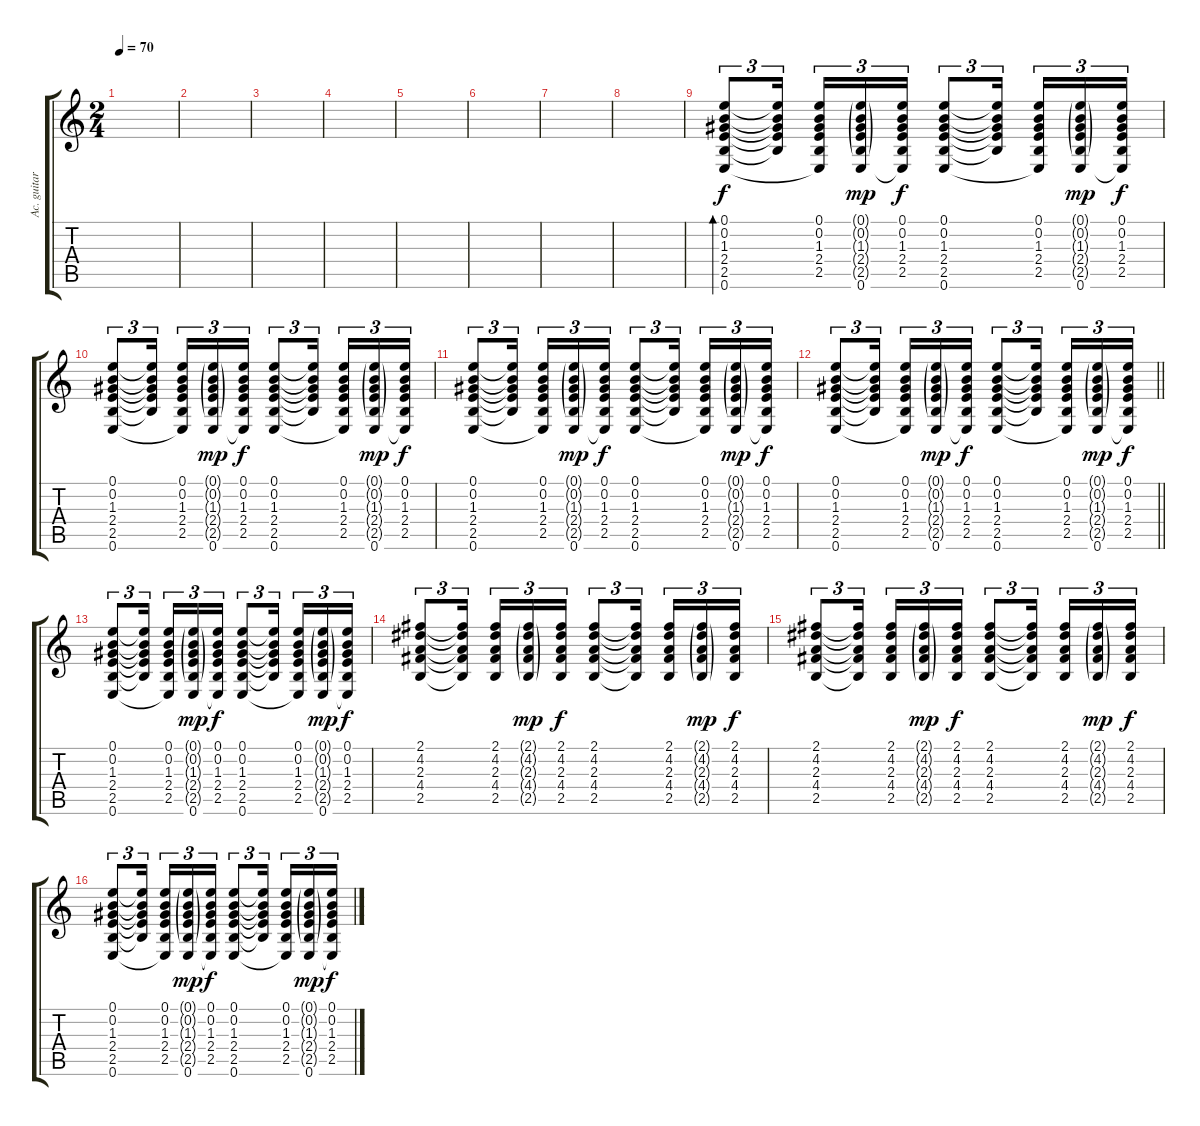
\track ("Ac. guitar (Ак. гитара)" "Ac. guitar") {instrument acousticguitarsteel}
\staff {score tabs}
\tuning (E4 B3 G3 D3 A2 E2) {hide}
\ts (2 4)
\tempo 70
\clef g2
\ks c
|
|
|
|
|
|
|
|
(0.1 0.2 1.3 2.4 2.5 0.6).8{tu (3 2) bd 60} (0.1{t} 0.2{t} 1.3{t} 2.4{t} 2.5{t}).16{tu (3 2)} (0.1 0.2 1.3 2.4 2.5 0.6{t}).16{tu (3 2)} (0.1{g} 0.2{g} 1.3{g} 2.4{g} 2.5{g} 0.6).16{tu (3 2) dy mp} (0.1 0.2 1.3 2.4 2.5 0.6{t}).16{tu (3 2) dy f} (0.1 0.2 1.3 2.4 2.5 0.6).8{tu (3 2)} (0.1{t} 0.2{t} 1.3{t} 2.4{t} 2.5{t}).16{tu (3 2)} (0.1 0.2 1.3 2.4 2.5 0.6{t}).16{tu (3 2)} (0.1{g} 0.2{g} 1.3{g} 2.4{g} 2.5{g} 0.6).16{tu (3 2) dy mp} (0.1 0.2 1.3 2.4 2.5 0.6{t}).16{tu (3 2) dy f} |
(0.1 0.2 1.3 2.4 2.5 0.6).8{tu (3 2)} (0.1{t} 0.2{t} 1.3{t} 2.4{t} 2.5{t}).16{tu (3 2)} (0.1 0.2 1.3 2.4 2.5 0.6{t}).16{tu (3 2)} (0.1{g} 0.2{g} 1.3{g} 2.4{g} 2.5{g} 0.6).16{tu (3 2) dy mp} (0.1 0.2 1.3 2.4 2.5 0.6{t}).16{tu (3 2) dy f} (0.1 0.2 1.3 2.4 2.5 0.6).8{tu (3 2)} (0.1{t} 0.2{t} 1.3{t} 2.4{t} 2.5{t}).16{tu (3 2)} (0.1 0.2 1.3 2.4 2.5 0.6{t}).16{tu (3 2)} (0.1{g} 0.2{g} 1.3{g} 2.4{g} 2.5{g} 0.6).16{tu (3 2) dy mp} (0.1 0.2 1.3 2.4 2.5 0.6{t}).16{tu (3 2) dy f} |
(0.1 0.2 1.3 2.4 2.5 0.6).8{tu (3 2)} (0.1{t} 0.2{t} 1.3{t} 2.4{t} 2.5{t}).16{tu (3 2)} (0.1 0.2 1.3 2.4 2.5 0.6{t}).16{tu (3 2)} (0.1{g} 0.2{g} 1.3{g} 2.4{g} 2.5{g} 0.6).16{tu (3 2) dy mp} (0.1 0.2 1.3 2.4 2.5 0.6{t}).16{tu (3 2) dy f} (0.1 0.2 1.3 2.4 2.5 0.6).8{tu (3 2)} (0.1{t} 0.2{t} 1.3{t} 2.4{t} 2.5{t}).16{tu (3 2)} (0.1 0.2 1.3 2.4 2.5 0.6{t}).16{tu (3 2)} (0.1{g} 0.2{g} 1.3{g} 2.4{g} 2.5{g} 0.6).16{tu (3 2) dy mp} (0.1 0.2 1.3 2.4 2.5 0.6{t}).16{tu (3 2) dy f} |
\barLineRight lightlight
(0.1 0.2 1.3 2.4 2.5 0.6).8{tu (3 2)} (0.1{t} 0.2{t} 1.3{t} 2.4{t} 2.5{t}).16{tu (3 2)} (0.1 0.2 1.3 2.4 2.5 0.6{t}).16{tu (3 2)} (0.1{g} 0.2{g} 1.3{g} 2.4{g} 2.5{g} 0.6).16{tu (3 2) dy mp} (0.1 0.2 1.3 2.4 2.5 0.6{t}).16{tu (3 2) dy f} (0.1 0.2 1.3 2.4 2.5 0.6).8{tu (3 2)} (0.1{t} 0.2{t} 1.3{t} 2.4{t} 2.5{t}).16{tu (3 2)} (0.1 0.2 1.3 2.4 2.5 0.6{t}).16{tu (3 2)} (0.1{g} 0.2{g} 1.3{g} 2.4{g} 2.5{g} 0.6).16{tu (3 2) dy mp} (0.1 0.2 1.3 2.4 2.5 0.6{t}).16{tu (3 2) dy f} |
(0.1 0.2 1.3 2.4 2.5 0.6).8{tu (3 2)} (0.1{t} 0.2{t} 1.3{t} 2.4{t} 2.5{t}).16{tu (3 2)} (0.1 0.2 1.3 2.4 2.5 0.6{t}).16{tu (3 2)} (0.1{g} 0.2{g} 1.3{g} 2.4{g} 2.5{g} 0.6).16{tu (3 2) dy mp} (0.1 0.2 1.3 2.4 2.5 0.6{t}).16{tu (3 2) dy f} (0.1 0.2 1.3 2.4 2.5 0.6).8{tu (3 2)} (0.1{t} 0.2{t} 1.3{t} 2.4{t} 2.5{t}).16{tu (3 2)} (0.1 0.2 1.3 2.4 2.5 0.6{t}).16{tu (3 2)} (0.1{g} 0.2{g} 1.3{g} 2.4{g} 2.5{g} 0.6).16{tu (3 2) dy mp} (0.1 0.2 1.3 2.4 2.5 0.6{t}).16{tu (3 2) dy f} |
(2.1 4.2 2.3 4.4 2.5).8{tu (3 2)} (2.1{t} 4.2{t} 2.3{t} 4.4{t} 2.5{t}).16{tu (3 2)} (2.1 4.2 2.3 4.4 2.5).16{tu (3 2)} (2.1{g} 4.2{g} 2.3{g} 4.4{g} 2.5{g}).16{tu (3 2) dy mp} (2.1 4.2 2.3 4.4 2.5).16{tu (3 2) dy f} (2.1 4.2 2.3 4.4 2.5).8{tu (3 2)} (2.1{t} 4.2{t} 2.3{t} 4.4{t} 2.5{t}).16{tu (3 2)} (2.1 4.2 2.3 4.4 2.5).16{tu (3 2)} (2.1{g} 4.2{g} 2.3{g} 4.4{g} 2.5{g}).16{tu (3 2) dy mp} (2.1 4.2 2.3 4.4 2.5).16{tu (3 2) dy f} |
(2.1 4.2 2.3 4.4 2.5).8{tu (3 2)} (2.1{t} 4.2{t} 2.3{t} 4.4{t} 2.5{t}).16{tu (3 2)} (2.1 4.2 2.3 4.4 2.5).16{tu (3 2)} (2.1{g} 4.2{g} 2.3{g} 4.4{g} 2.5{g}).16{tu (3 2) dy mp} (2.1 4.2 2.3 4.4 2.5).16{tu (3 2) dy f} (2.1 4.2 2.3 4.4 2.5).8{tu (3 2)} (2.1{t} 4.2{t} 2.3{t} 4.4{t} 2.5{t}).16{tu (3 2)} (2.1 4.2 2.3 4.4 2.5).16{tu (3 2)} (2.1{g} 4.2{g} 2.3{g} 4.4{g} 2.5{g}).16{tu (3 2) dy mp} (2.1 4.2 2.3 4.4 2.5).16{tu (3 2) dy f} |
(0.1 0.2 1.3 2.4 2.5 0.6).8{tu (3 2)} (0.1{t} 0.2{t} 1.3{t} 2.4{t} 2.5{t}).16{tu (3 2)} (0.1 0.2 1.3 2.4 2.5 0.6{t}).16{tu (3 2)} (0.1{g} 0.2{g} 1.3{g} 2.4{g} 2.5{g} 0.6).16{tu (3 2) dy mp} (0.1 0.2 1.3 2.4 2.5 0.6{t}).16{tu (3 2) dy f} (0.1 0.2 1.3 2.4 2.5 0.6).8{tu (3 2)} (0.1{t} 0.2{t} 1.3{t} 2.4{t} 2.5{t}).16{tu (3 2)} (0.1 0.2 1.3 2.4 2.5 0.6{t}).16{tu (3 2)} (0.1{g} 0.2{g} 1.3{g} 2.4{g} 2.5{g} 0.6).16{tu (3 2) dy mp} (0.1 0.2 1.3 2.4 2.5 0.6{t}).16{tu (3 2) dy f}
